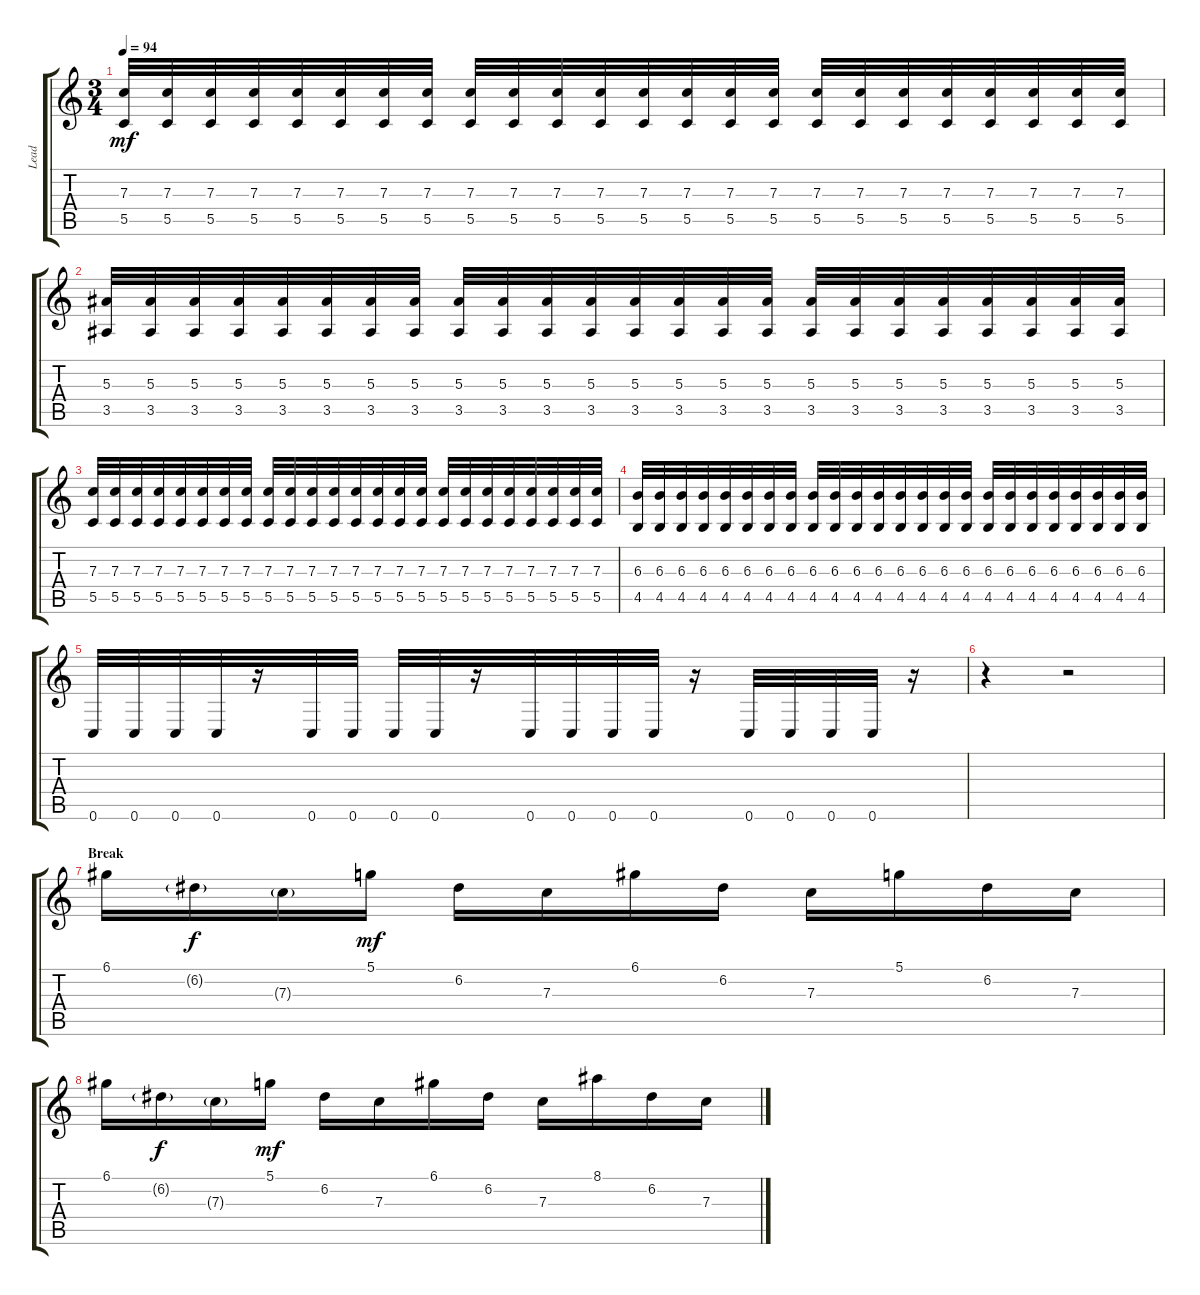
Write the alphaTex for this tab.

\track ("Lead" "Lead") {instrument overdrivenguitar}
\staff {score tabs}
\tuning (D4 A3 F3 C3 G2 C2) {hide}
\ts (3 4)
\tempo 94
\clef g2
\ks c
(7.3 5.5).32{dy mf} (7.3 5.5).32 (7.3 5.5).32 (7.3 5.5).32 (7.3 5.5).32 (7.3 5.5).32 (7.3 5.5).32 (7.3 5.5).32 (7.3 5.5).32 (7.3 5.5).32 (7.3 5.5).32 (7.3 5.5).32 (7.3 5.5).32 (7.3 5.5).32 (7.3 5.5).32 (7.3 5.5).32 (7.3 5.5).32 (7.3 5.5).32 (7.3 5.5).32 (7.3 5.5).32 (7.3 5.5).32 (7.3 5.5).32 (7.3 5.5).32 (7.3 5.5).32 |
(5.3 3.5).32 (5.3 3.5).32 (5.3 3.5).32 (5.3 3.5).32 (5.3 3.5).32 (5.3 3.5).32 (5.3 3.5).32 (5.3 3.5).32 (5.3 3.5).32 (5.3 3.5).32 (5.3 3.5).32 (5.3 3.5).32 (5.3 3.5).32 (5.3 3.5).32 (5.3 3.5).32 (5.3 3.5).32 (5.3 3.5).32 (5.3 3.5).32 (5.3 3.5).32 (5.3 3.5).32 (5.3 3.5).32 (5.3 3.5).32 (5.3 3.5).32 (5.3 3.5).32 |
(7.3 5.5).32 (7.3 5.5).32 (7.3 5.5).32 (7.3 5.5).32 (7.3 5.5).32 (7.3 5.5).32 (7.3 5.5).32 (7.3 5.5).32 (7.3 5.5).32 (7.3 5.5).32 (7.3 5.5).32 (7.3 5.5).32 (7.3 5.5).32 (7.3 5.5).32 (7.3 5.5).32 (7.3 5.5).32 (7.3 5.5).32 (7.3 5.5).32 (7.3 5.5).32 (7.3 5.5).32 (7.3 5.5).32 (7.3 5.5).32 (7.3 5.5).32 (7.3 5.5).32 |
(6.3 4.5).32 (6.3 4.5).32 (6.3 4.5).32 (6.3 4.5).32 (6.3 4.5).32 (6.3 4.5).32 (6.3 4.5).32 (6.3 4.5).32 (6.3 4.5).32 (6.3 4.5).32 (6.3 4.5).32 (6.3 4.5).32 (6.3 4.5).32 (6.3 4.5).32 (6.3 4.5).32 (6.3 4.5).32 (6.3 4.5).32 (6.3 4.5).32 (6.3 4.5).32 (6.3 4.5).32 (6.3 4.5).32 (6.3 4.5).32 (6.3 4.5).32 (6.3 4.5).32 |
0.6.32 0.6.32 0.6.32 0.6.32 r.16 0.6.32 0.6.32 0.6.32 0.6.32 r.16 0.6.32 0.6.32 0.6.32 0.6.32 r.16 0.6.32 0.6.32 0.6.32 0.6.32 r.16 |
r.4 r.2 |
\section ("" "Break")
6.1.16 6.2{g}.16{dy f} 7.3{g}.16 5.1.16{dy mf} 6.2.16 7.3.16 6.1.16 6.2.16 7.3.16 5.1.16 6.2.16 7.3.16 |
6.1.16 6.2{g}.16{dy f} 7.3{g}.16 5.1.16{dy mf} 6.2.16 7.3.16 6.1.16 6.2.16 7.3.16 8.1.16 6.2.16 7.3.16
